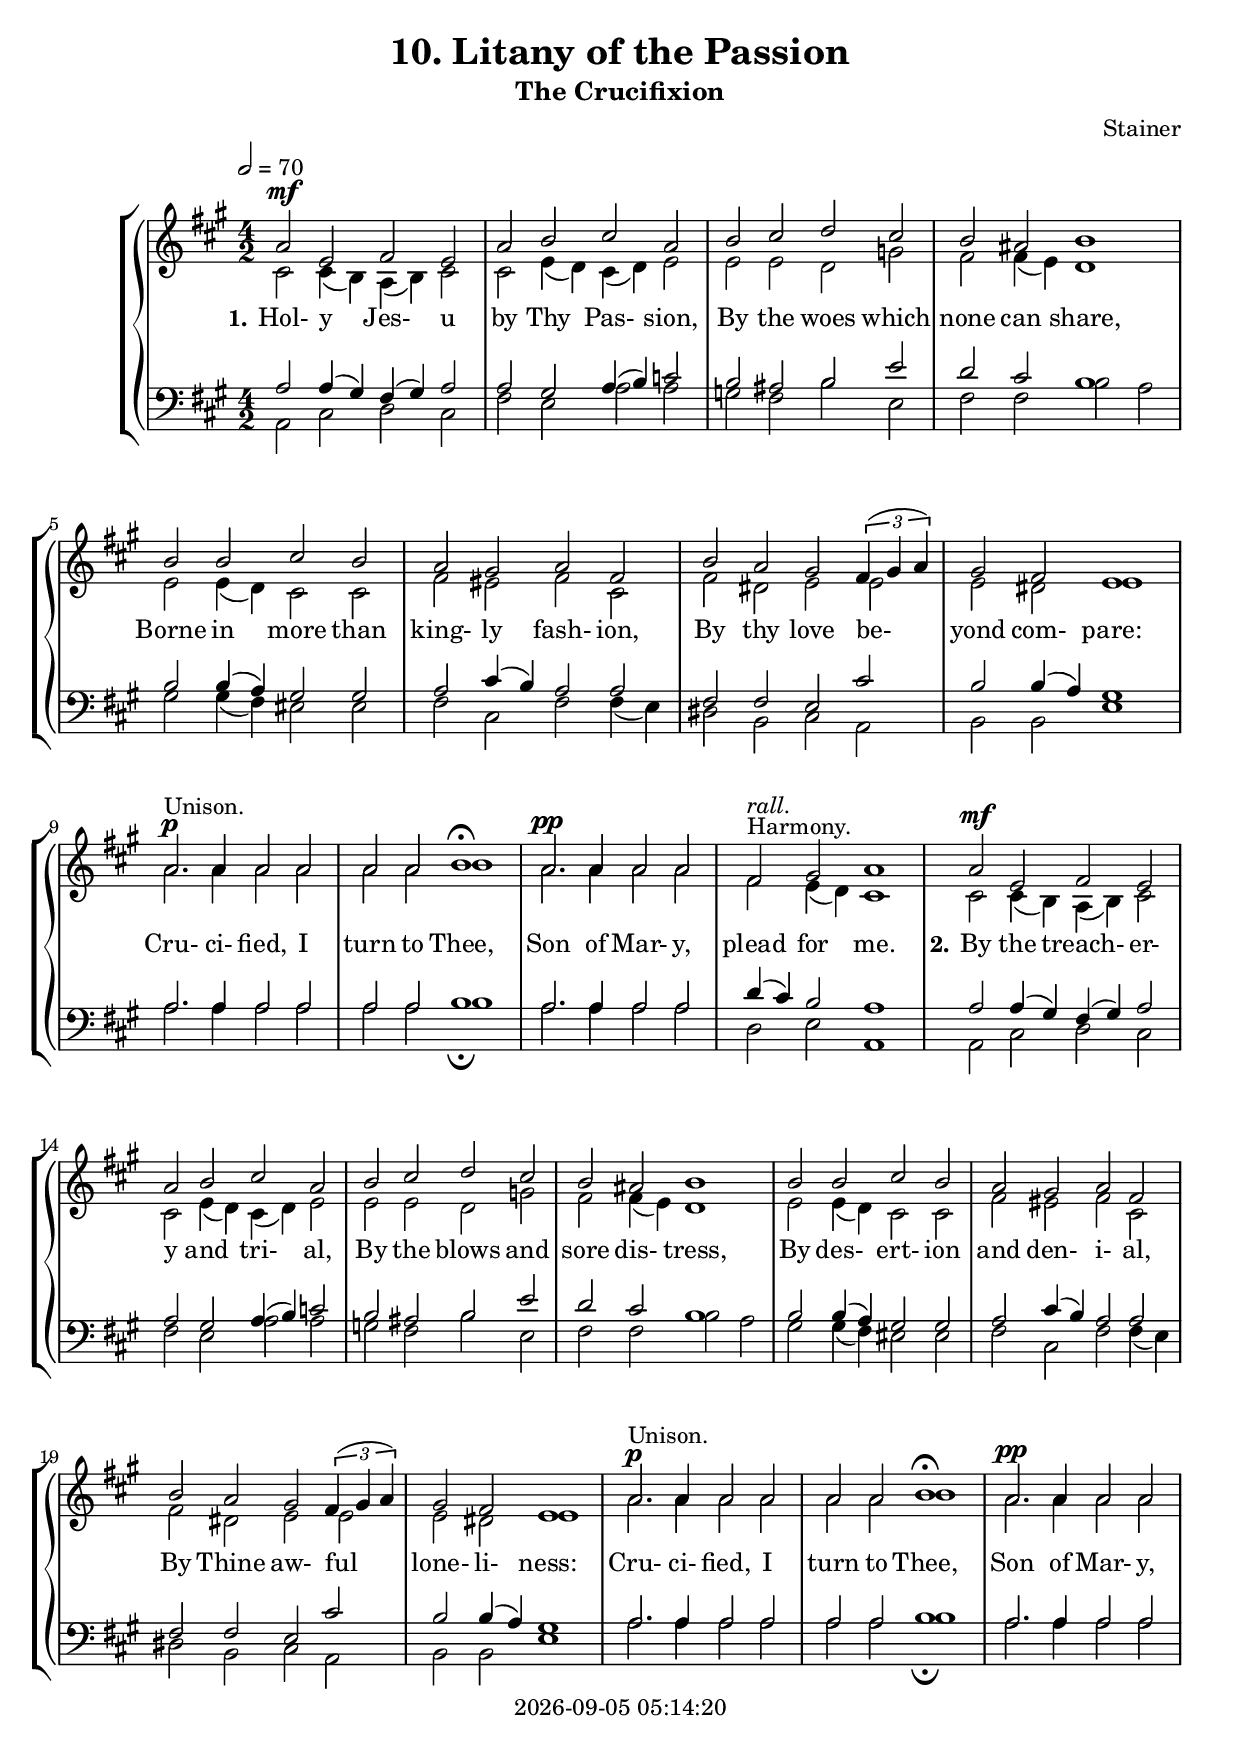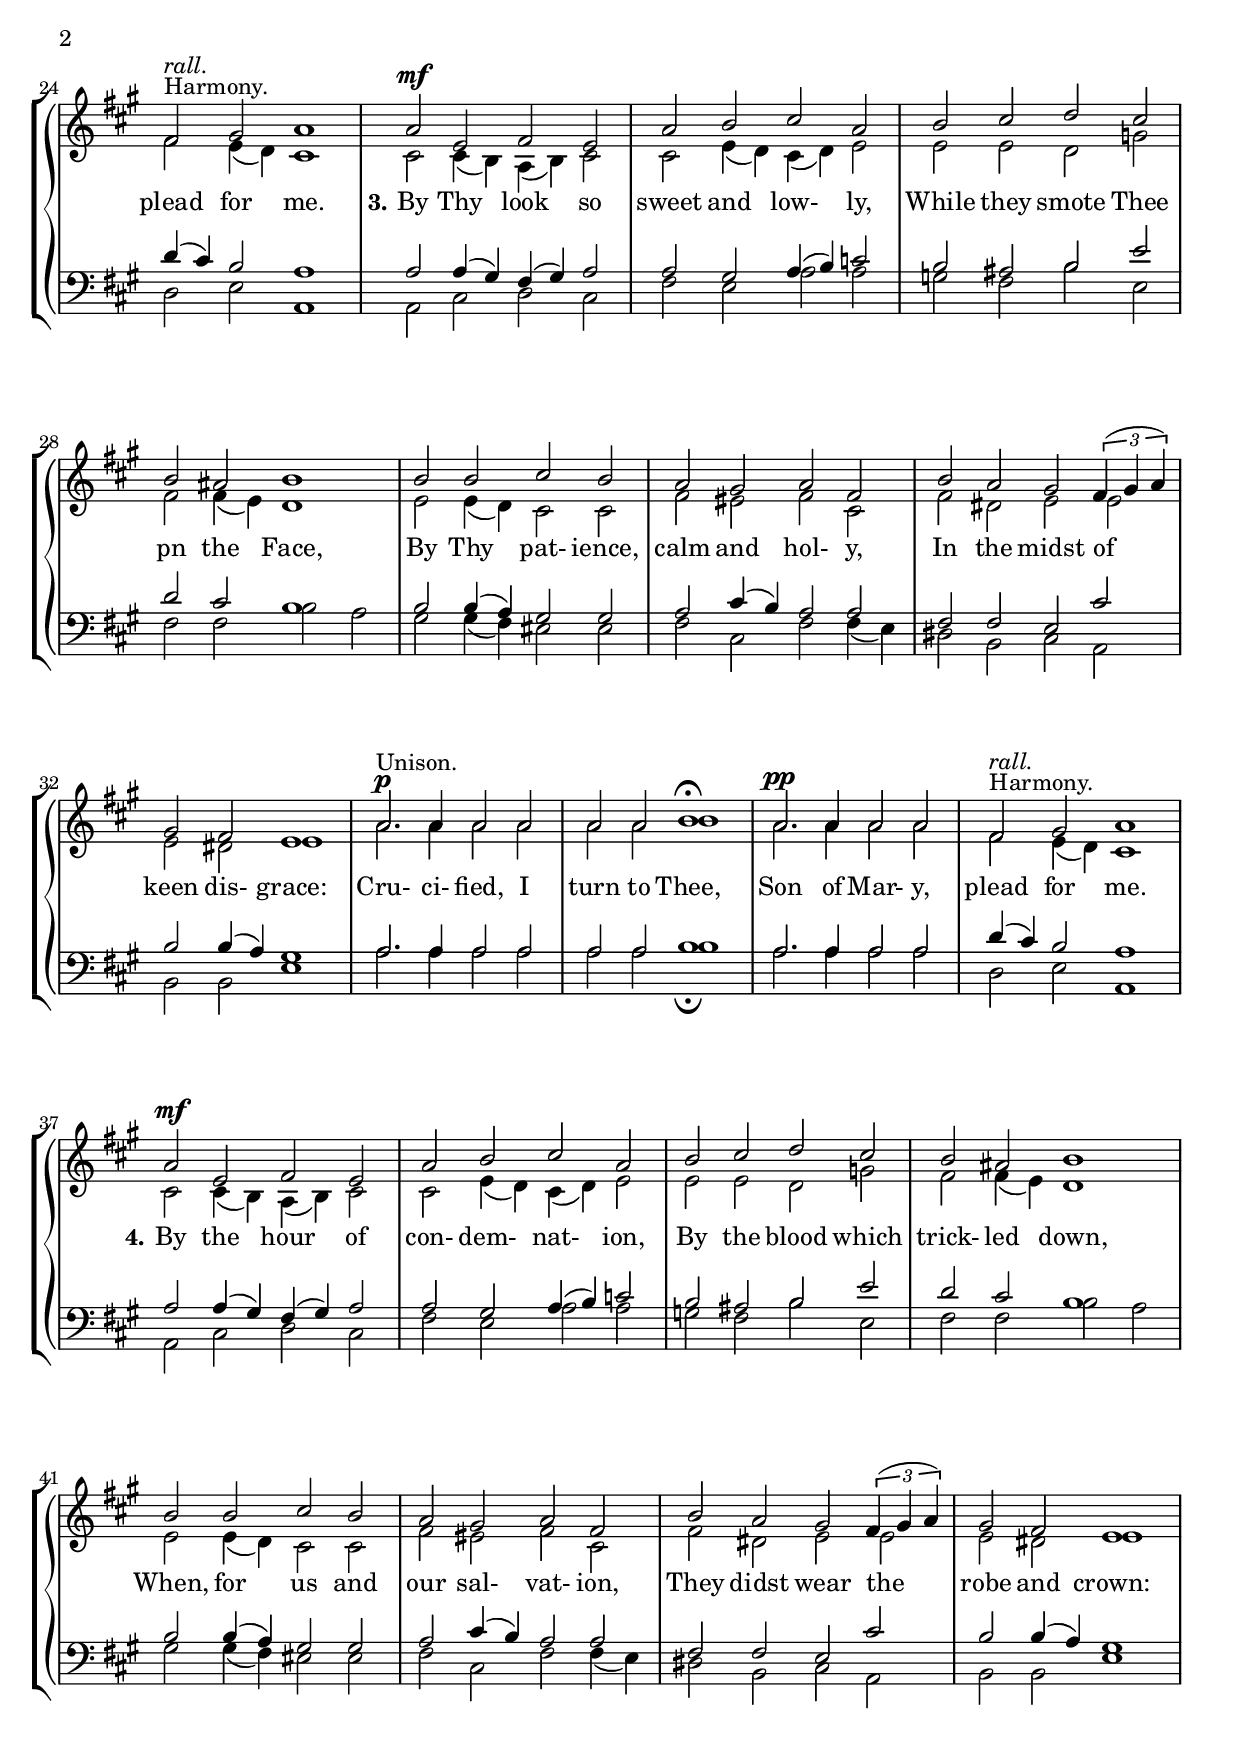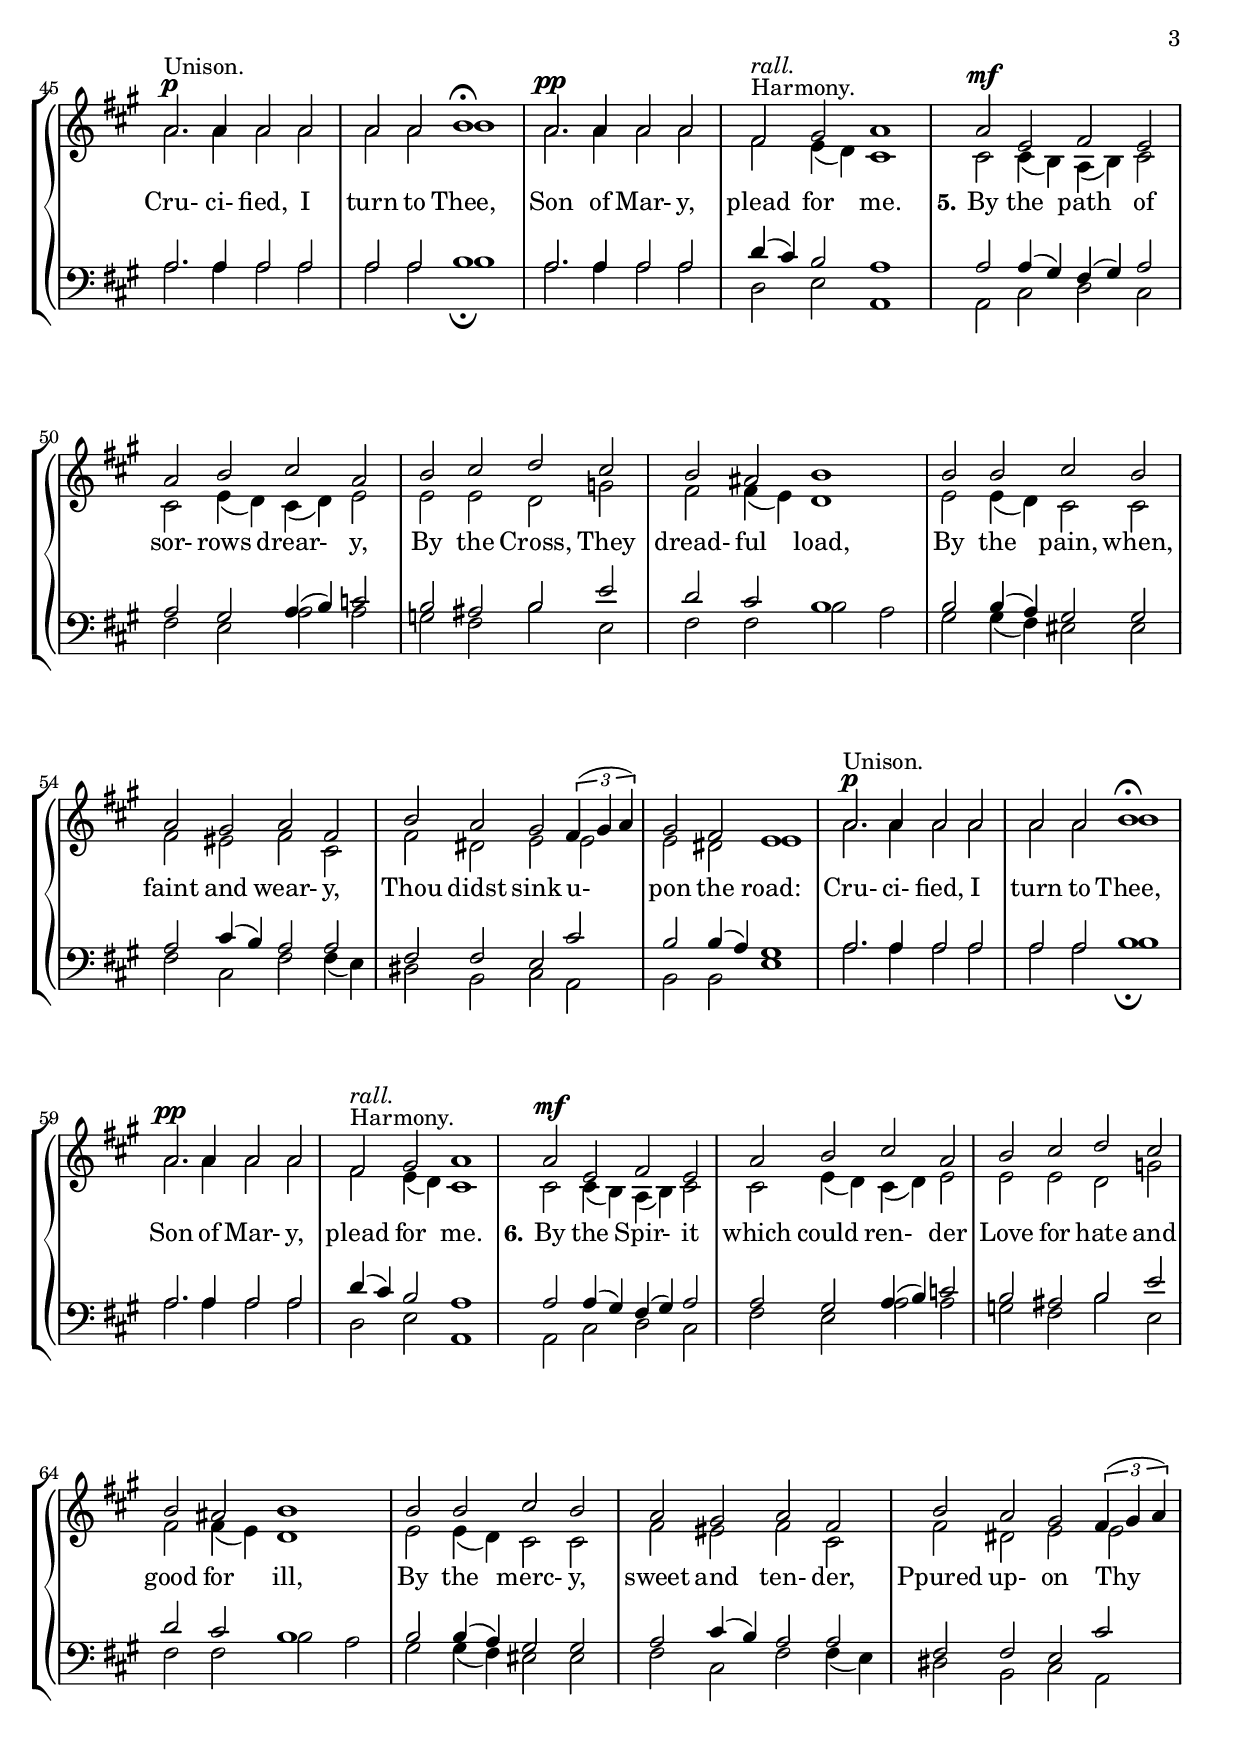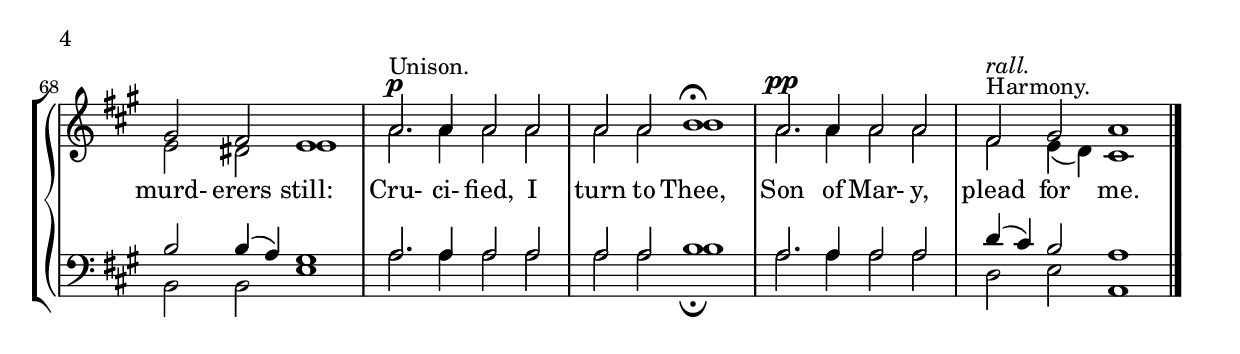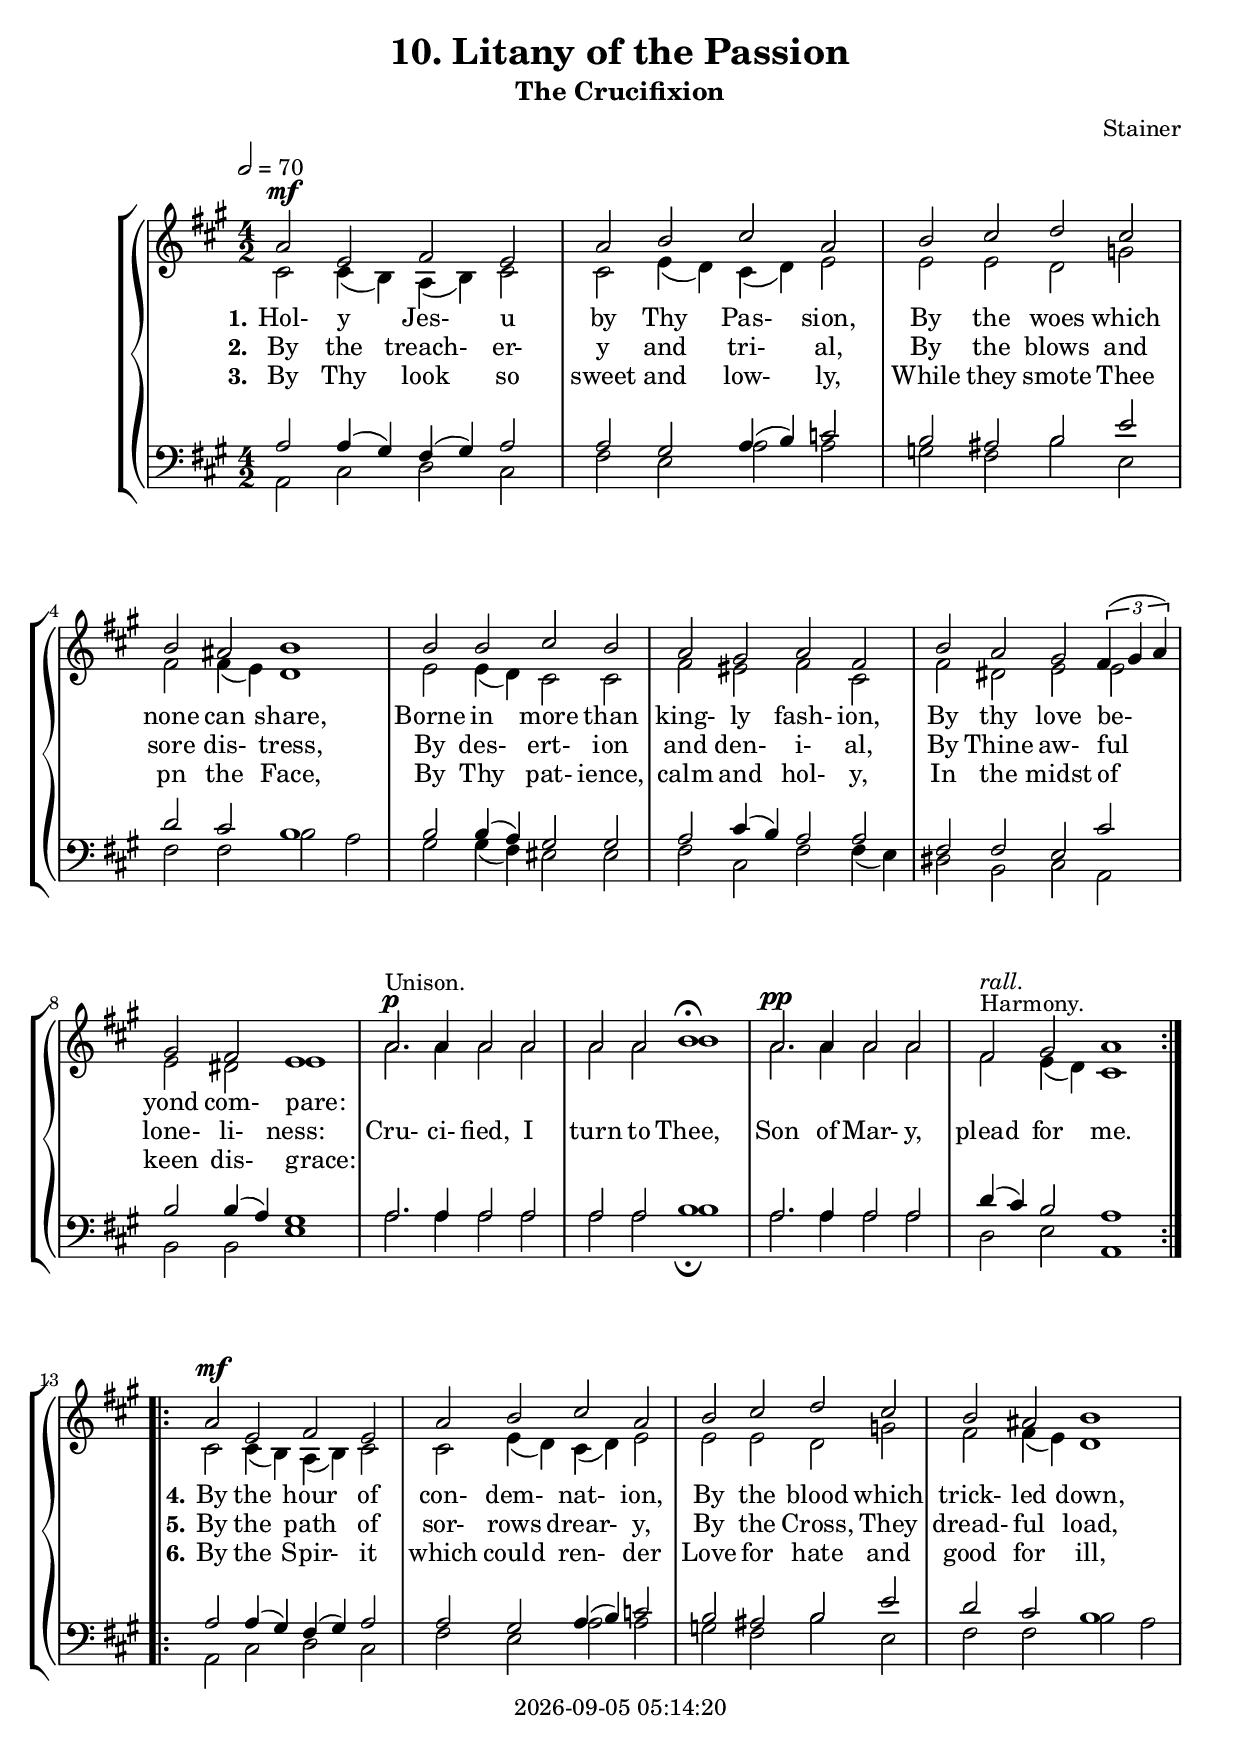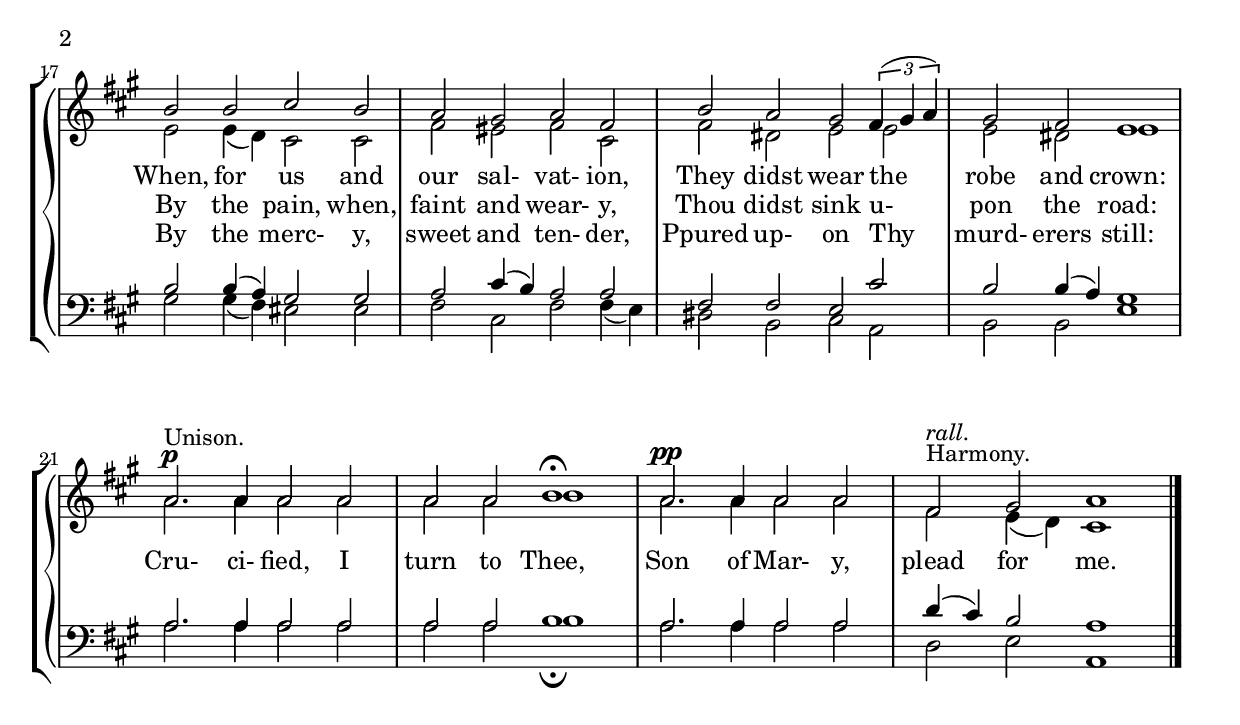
\version "2.19.82"

today = #(strftime "%Y-%m-%d %H:%M:%S" (localtime (current-time)))

\header {
% centered at top
%  dedication  = "dedication"
  title       = "10. Litany of the Passion"
  subtitle    = "The Crucifixion"
%  subsubtitle = "subsubtitle"
%  instrument  = "instrument"
  
% arrangement of following lines:
%
%  poet    composer
%  meter   arranger
%  piece       opus

  composer    = "Stainer"
%  arranger    = "arranger"
%  opus        = "opus"

%  poet        = "poet"
%  meter       = "meter"
%  piece       = "piece"

% centered at bottom
% tagline     = "tagline" % default lilypond version
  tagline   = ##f
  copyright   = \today
}

#(set-global-staff-size 20)

global = {
  \key a \major
  \time 4/2
  \tempo 2=70
}

chorus = \lyricmode {
  Cru- ci- fied, I turn to Thee,
  Son of Mar- y, plead for me.
}

emptychorus = \lyricmode {
  _ _ _ _ _ _ _ _ _ _ _ _ _ _
}

wordsOne = \lyricmode {
  \set stanza = "1."
  Hol- y Jes- u by Thy Pas- sion,
  By the woes which none can share,
  Borne in more than king- ly fash- ion,
  By thy love be- yond com- pare:
}

wordsTwo = \lyricmode {
  \set stanza = "2."
  By the treach- er- y and tri- al,
  By the blows and sore dis- tress,
  By des- ert- ion and den- i- al,
  By Thine aw- ful lone- li- ness:
}

wordsThree = \lyricmode {
  \set stanza = "3."
  By Thy look so sweet and low- ly,
  While they smote Thee pn the Face,
  By Thy pat- ience, calm and hol- y,
  In the midst of keen dis- grace:
}

wordsFour = \lyricmode {
  \set stanza = "4."
  By the hour of con- dem- nat- ion,
  By the blood which trick- led down,
  When, for us and our sal- vat- ion,
  They didst wear the robe and crown:
}

wordsFive = \lyricmode {
  \set stanza = "5."
  By the path of sor- rows drear- y,
  By the Cross, They dread- ful load,
  By the pain, when, faint and wear- y,
  Thou didst sink u- pon the road:
}

wordsSix = \lyricmode {
  \set stanza = "6."
  By the Spir- it which could ren- der
  Love for hate and good for ill,
  By the merc- y, sweet and ten- der,
  Ppured up- on Thy murd- erers still:
}

soprano = \relative c'' {
  \repeat volta 6 {
    a2^\mf e fis e
    a2 b cis a
    b2 cis d cis
    b2 ais b1
    b2 b cis b
    a2 gis a fis
    b2 a gis \times 2/3 {fis4(gis a)}
    gis2 fis e1
    a2.^\p^\markup Unison. a4 a2 a
    a2 a b1^\fermata
    a2.^\pp a4 a2 a
    fis2^\markup Harmony. ^\markup \italic rall. gis a1
  }
}

alto = \relative c' {
  \repeat volta 6 {
    cis2 cis4(b) a(b) cis2
    cis2 e4(d) cis(d) e2
    e2 e d g
    fis2 fis4(e) d1
    e2 e4(d) cis2 cis
    fis2 eis fis cis
    fis2 dis e e
    e2 dis e1
    a2. a4 a2 a
    a2 a b1
    a2. a4 a2 a
    fis2 e4(d) cis1
  }
}

tenor = \relative c' {
  \repeat volta 6 {
    a2 a4(gis) fis(gis) a2
    a2 gis a4(b) c2
    b2 ais b e
    d2 cis b1
    b2 b4(a) gis2 gis
    a2 cis4(b) a2 a
    fis2 fis e cis'
    b2 b4(a) gis1
    a2. a4 a2 a
    a2 a b1_\fermata
    a2. a4 a2 a
    d4(cis) b2 a1
  }
}

bass= \relative c {
  \repeat volta 6 {
    a2 cis d cis
    fis2 e a a
    g2 fis b e,
    fis2 fis b a
    gis2 gis4(fis) eis2 eis
    fis2 cis fis fis4(e)
    dis2 b cis a
    b2 b e1
    a2. a4 a2 a
    a2 a b1
    a2. a4 a2 a
    d,2 e a,1
  }
}

\book {
  \bookOutputSuffix "3"
  \score {
    \context GrandStaff <<
      <<
        \new ChoirStaff <<
                                % Joint soprano/alto staff
          \new Staff <<
            \new Voice = "soprano" { \global \voiceOne \soprano \soprano \bar "|."}
            \new Voice = "alto"    { \global \voiceTwo \alto    \alto    }
            \new Lyrics \lyricsto "soprano" { \wordsOne   \emptychorus \wordsFour         }
            \new Lyrics \lyricsto "soprano" { \wordsTwo   \chorus      \wordsFive \chorus }
            \new Lyrics \lyricsto "soprano" { \wordsThree \emptychorus \wordsSix          }
          >>
                                % Joint tenor/bass staff
          \new Staff <<
            \clef "bass"
            \new Voice = "tenor" { \global \voiceOne \tenor \tenor }
            \new Voice = "bass"  { \global \voiceTwo \bass  \bass  }
          >>
        >>
      >>
    >>
    \layout {
      indent = 1.5\cm
      \context {
        \Staff \RemoveAllEmptyStaves
      }
    }
  }
}

\book {
  \bookOutputSuffix "1"
  \score {
    \context GrandStaff <<
      <<
        \new ChoirStaff <<
                                % Joint soprano/alto staff
          \new Staff <<
            \new Voice = "soprano" { \global \voiceOne \unfoldRepeats \soprano \bar "|."}
            \new Voice = "alto"    { \global \voiceTwo \unfoldRepeats \alto    }
            \new Lyrics \lyricsto "soprano" { \wordsOne   \chorus
                                              \wordsTwo   \chorus
                                              \wordsThree \chorus
                                              \wordsFour  \chorus
                                              \wordsFive  \chorus
                                              \wordsSix   \chorus
                                            }
          >>
                                % Joint tenor/bass staff
          \new Staff <<
            \clef "bass"
            \new Voice = "tenor" { \global \voiceOne \unfoldRepeats \tenor }
            \new Voice = "bass"  { \global \voiceTwo \unfoldRepeats \bass  }
          >>
        >>
      >>
    >>
    \layout {
      indent = 1.5\cm
      \context {
        \Staff \RemoveAllEmptyStaves
      }
    }
  }
}